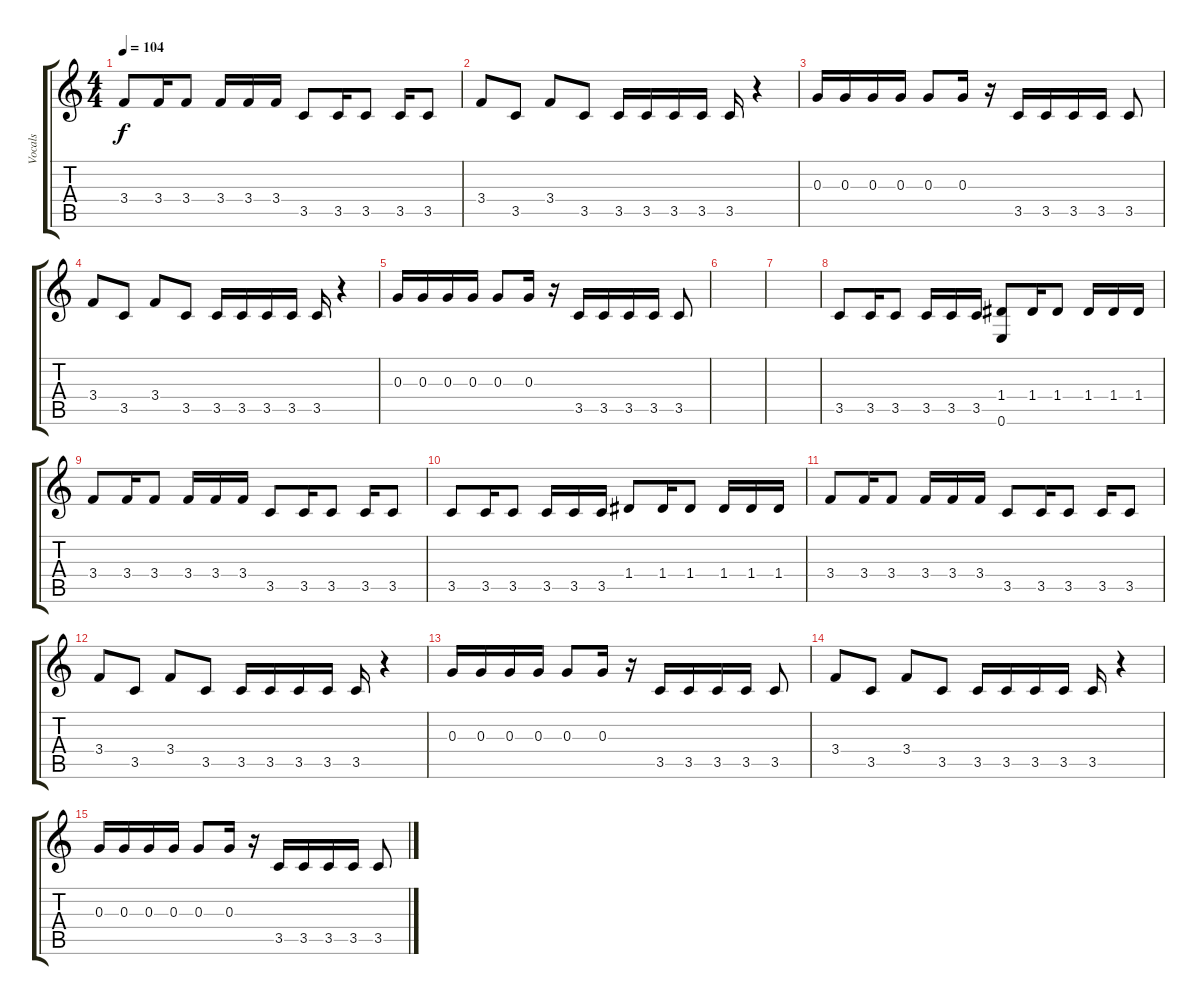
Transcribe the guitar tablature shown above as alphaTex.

\track ("Vocals" "Vocals") {instrument distortionguitar}
\staff {score tabs}
\tuning (E4 B3 G3 D3 A2 E2) {hide}
\ts (4 4)
\tempo 104
\clef g2
\ks c
3.4.8{dy f} 3.4.16 3.4.8 3.4.16 3.4.16 3.4.16 3.5.8 3.5.16 3.5.8 3.5.16 3.5.8 |
3.4.8 3.5.8 3.4.8 3.5.8 3.5.16 3.5.16 3.5.16 3.5.16 3.5.16 r.4 |
0.3.16 0.3.16 0.3.16 0.3.16 0.3.8 0.3.16 r.16 3.5.16 3.5.16 3.5.16 3.5.16 3.5.8 |
3.4.8 3.5.8 3.4.8 3.5.8 3.5.16 3.5.16 3.5.16 3.5.16 3.5.16 r.4 |
0.3.16 0.3.16 0.3.16 0.3.16 0.3.8 0.3.16 r.16 3.5.16 3.5.16 3.5.16 3.5.16 3.5.8 |
|
|
3.5.8 3.5.16 3.5.8 3.5.16 3.5.16 3.5.16 (1.4 0.6).8 1.4.16 1.4.8 1.4.16 1.4.16 1.4.16 |
3.4.8 3.4.16 3.4.8 3.4.16 3.4.16 3.4.16 3.5.8 3.5.16 3.5.8 3.5.16 3.5.8 |
3.5.8 3.5.16 3.5.8 3.5.16 3.5.16 3.5.16 1.4.8 1.4.16 1.4.8 1.4.16 1.4.16 1.4.16 |
3.4.8 3.4.16 3.4.8 3.4.16 3.4.16 3.4.16 3.5.8 3.5.16 3.5.8 3.5.16 3.5.8 |
3.4.8 3.5.8 3.4.8 3.5.8 3.5.16 3.5.16 3.5.16 3.5.16 3.5.16 r.4 |
0.3.16 0.3.16 0.3.16 0.3.16 0.3.8 0.3.16 r.16 3.5.16 3.5.16 3.5.16 3.5.16 3.5.8 |
3.4.8 3.5.8 3.4.8 3.5.8 3.5.16 3.5.16 3.5.16 3.5.16 3.5.16 r.4 |
0.3.16 0.3.16 0.3.16 0.3.16 0.3.8 0.3.16 r.16 3.5.16 3.5.16 3.5.16 3.5.16 3.5.8
